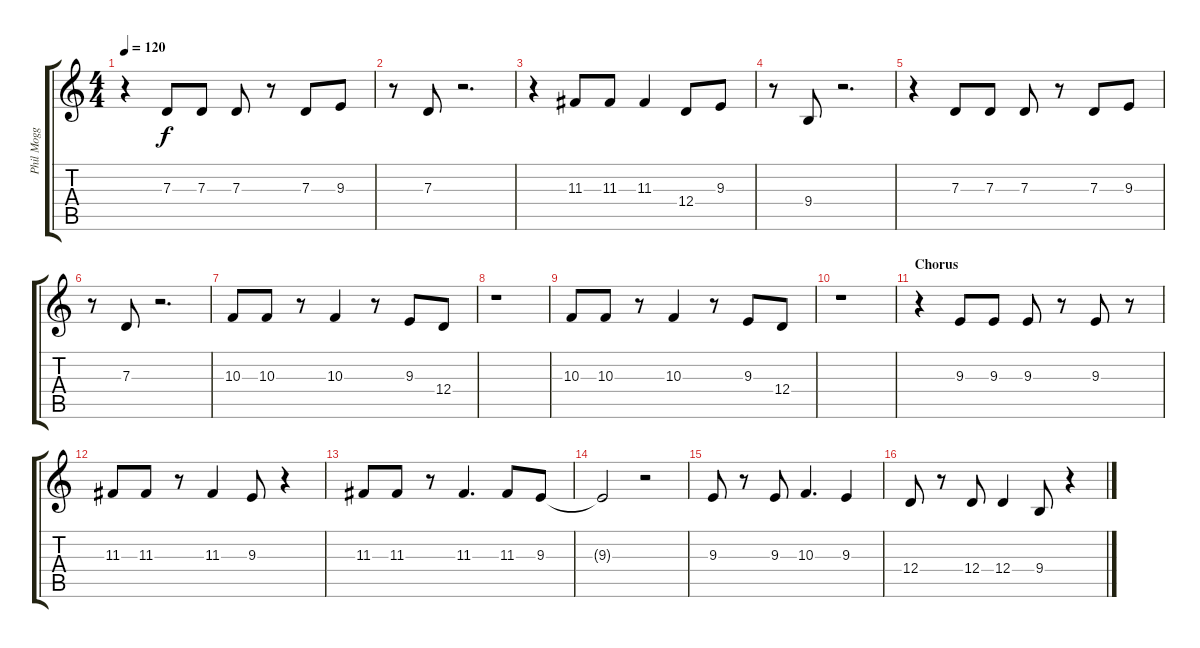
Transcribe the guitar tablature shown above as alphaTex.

\track ("Phil Mogg" "Phil Mogg") {instrument lead2sawtooth}
\staff {score tabs}
\tuning (E4 B3 G3 D3 A2 E2) {hide}
\ts (4 4)
\tempo 120
\clef g2
\ks c
r.4{dy f} 7.3.8 7.3.8 7.3.8 r.8 7.3.8 9.3.8 |
r.8 7.3.8 r.2{d} |
r.4 11.3.8 11.3.8 11.3.4 12.4.8 9.3.8 |
r.8 9.4.8 r.2{d} |
r.4 7.3.8 7.3.8 7.3.8 r.8 7.3.8 9.3.8 |
r.8 7.3.8 r.2{d} |
10.3.8 10.3.8 r.8 10.3.4 r.8 9.3.8 12.4.8 |
r.1 |
10.3.8 10.3.8 r.8 10.3.4 r.8 9.3.8 12.4.8 |
r.1 |
\section ("" "Chorus")
r.4 9.3.8 9.3.8 9.3.8 r.8 9.3.8 r.8 |
11.3.8 11.3.8 r.8 11.3.4 9.3.8 r.4 |
11.3.8 11.3.8 r.8 11.3.4{d} 11.3.8 9.3.8 |
9.3{t}.2 r.2 |
9.3.8 r.8 9.3.8 10.3.4{d} 9.3.4 |
12.4.8 r.8 12.4.8 12.4.4 9.4.8 r.4
